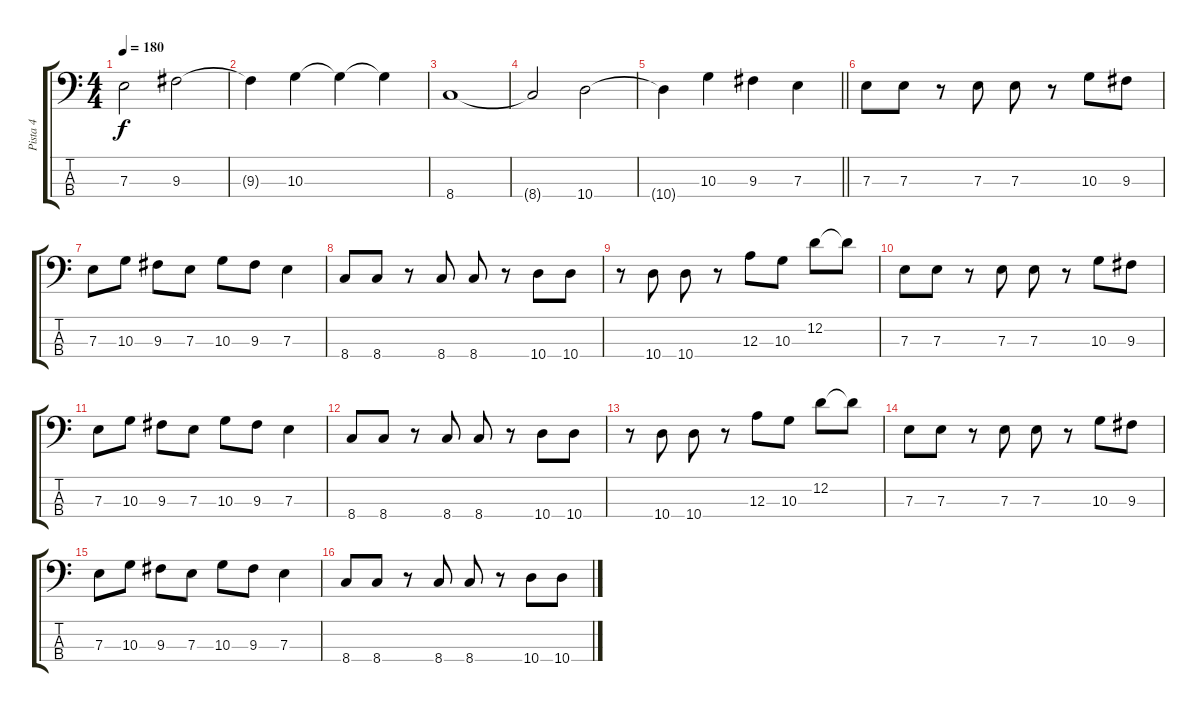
\track ("Pista 4" "Pista 4") {instrument electricbassfinger}
\staff {score tabs}
\tuning (G2 D2 A1 E1) {hide}
\ts (4 4)
\tempo 180
\clef f4
\ks c
7.3{t}.2{dy f} 9.3.2 |
9.3{t}.4 10.3.4 10.3{t}.4 10.3{t}.4 |
8.4.1 |
8.4{t}.2 10.4.2 |
\barLineRight lightlight
10.4{t}.4 10.3.4 9.3.4 7.3.4 |
\section ("" "")
7.3.8 7.3.8 r.8 7.3.8 7.3.8 r.8 10.3.8 9.3.8 |
7.3.8 10.3.8 9.3.8 7.3.8 10.3.8 9.3.8 7.3.4 |
8.4.8 8.4.8 r.8 8.4.8 8.4.8 r.8 10.4.8 10.4.8 |
r.8 10.4.8 10.4.8 r.8 12.3.8 10.3.8 12.2.8 12.2{t}.8 |
7.3.8 7.3.8 r.8 7.3.8 7.3.8 r.8 10.3.8 9.3.8 |
7.3.8 10.3.8 9.3.8 7.3.8 10.3.8 9.3.8 7.3.4 |
8.4.8 8.4.8 r.8 8.4.8 8.4.8 r.8 10.4.8 10.4.8 |
r.8 10.4.8 10.4.8 r.8 12.3.8 10.3.8 12.2.8 12.2{t}.8 |
7.3.8 7.3.8 r.8 7.3.8 7.3.8 r.8 10.3.8 9.3.8 |
7.3.8 10.3.8 9.3.8 7.3.8 10.3.8 9.3.8 7.3.4 |
8.4.8 8.4.8 r.8 8.4.8 8.4.8 r.8 10.4.8 10.4.8
